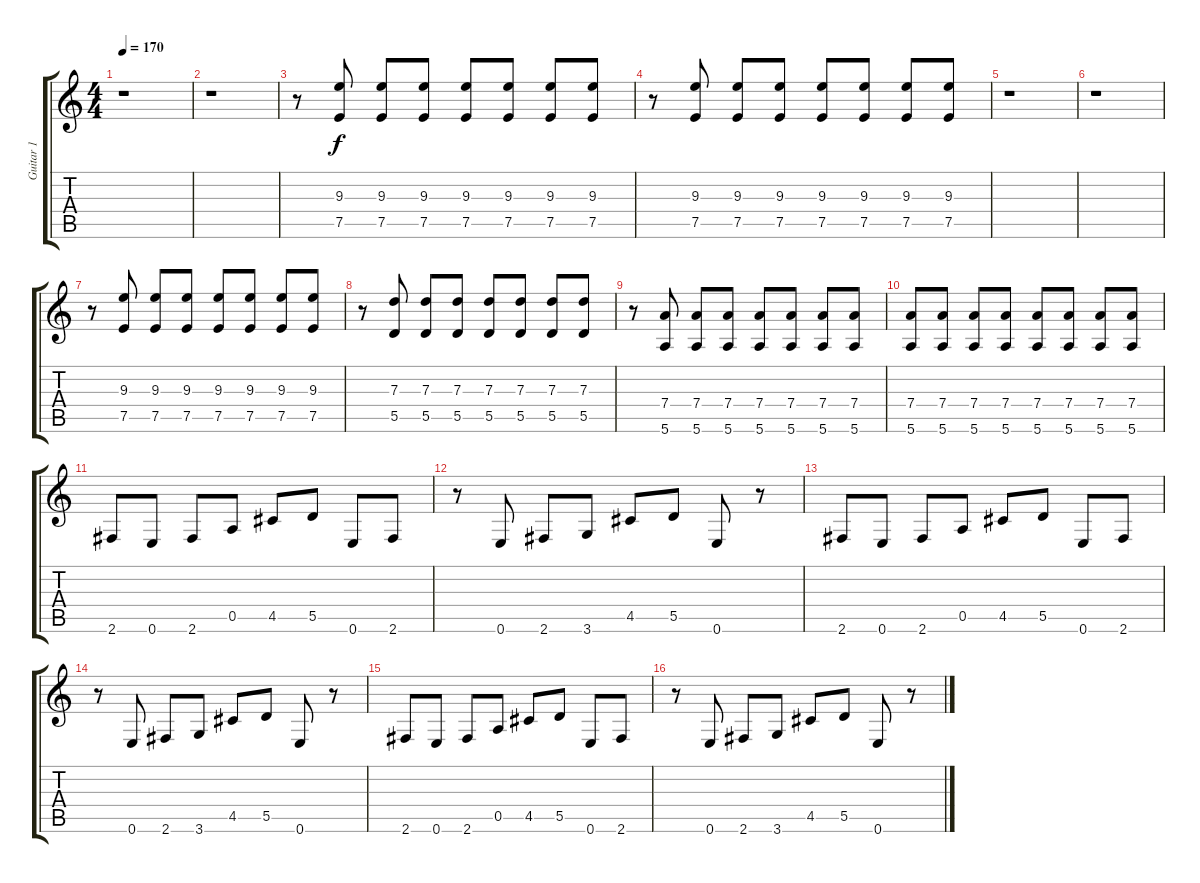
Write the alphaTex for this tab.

\track ("Guitar 1" "Guitar 1") {instrument distortionguitar}
\staff {score tabs}
\tuning (E4 B3 G3 D3 A2 E2) {hide}
\ts (4 4)
\tempo 170
\clef g2
\ks c
r.1{dy f} |
r.1 |
r.8 (9.3 7.5).8 (9.3 7.5).8 (9.3 7.5).8 (9.3 7.5).8 (9.3 7.5).8 (9.3 7.5).8 (9.3 7.5).8 |
r.8 (9.3 7.5).8 (9.3 7.5).8 (9.3 7.5).8 (9.3 7.5).8 (9.3 7.5).8 (9.3 7.5).8 (9.3 7.5).8 |
r.1 |
r.1 |
r.8 (9.3 7.5).8 (9.3 7.5).8 (9.3 7.5).8 (9.3 7.5).8 (9.3 7.5).8 (9.3 7.5).8 (9.3 7.5).8 |
r.8 (7.3 5.5).8 (7.3 5.5).8 (7.3 5.5).8 (7.3 5.5).8 (7.3 5.5).8 (7.3 5.5).8 (7.3 5.5).8 |
r.8 (7.4 5.6).8 (7.4 5.6).8 (7.4 5.6).8 (7.4 5.6).8 (7.4 5.6).8 (7.4 5.6).8 (7.4 5.6).8 |
(7.4 5.6).8 (7.4 5.6).8 (7.4 5.6).8 (7.4 5.6).8 (7.4 5.6).8 (7.4 5.6).8 (7.4 5.6).8 (7.4 5.6).8 |
2.6.8 0.6.8 2.6.8 0.5.8 4.5.8 5.5.8 0.6.8 2.6.8 |
r.8 0.6.8 2.6.8 3.6.8 4.5.8 5.5.8 0.6.8 r.8 |
2.6.8 0.6.8 2.6.8 0.5.8 4.5.8 5.5.8 0.6.8 2.6.8 |
r.8 0.6.8 2.6.8 3.6.8 4.5.8 5.5.8 0.6.8 r.8 |
2.6.8 0.6.8 2.6.8 0.5.8 4.5.8 5.5.8 0.6.8 2.6.8 |
r.8 0.6.8 2.6.8 3.6.8 4.5.8 5.5.8 0.6.8 r.8
